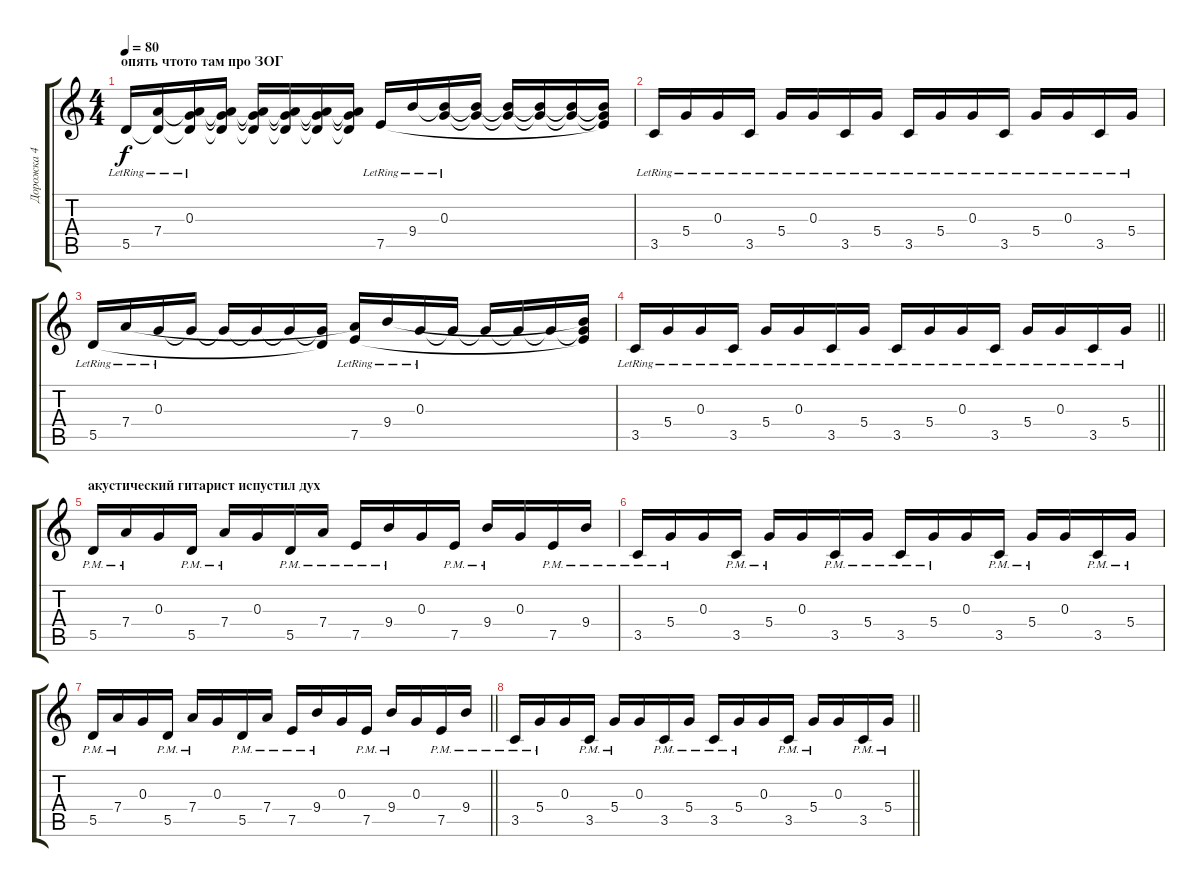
\track ("Дорожка 4" "Дорожка 4") {instrument distortionguitar}
\staff {score tabs}
\tuning (E4 B3 G3 D3 A2 E2) {hide}
\ts (4 4)
\section ("" "опять чтото там про ЗОГ")
\tempo 80
\clef g2
\ks c
5.5{lr}.16{dy f} (7.4{lr} 5.5{t}).16 (0.3{lr} 7.4{t} 5.5{t}).16 (0.3{t} 7.4{t} 5.5{t}).16 (0.3{t} 7.4{t} 5.5{t}).16 (0.3{t} 7.4{t} 5.5{t}).16 (0.3{t} 7.4{t} 5.5{t}).16 (0.3{t} 7.4{t} 5.5{t}).16 7.5{lr}.16 9.4{lr}.16 (0.3{lr} 9.4{t}).16 (0.3{t} 9.4{t}).16 (0.3{t} 9.4{t}).16 (0.3{t} 9.4{t}).16 (0.3{t} 9.4{t}).16 (0.3{t} 9.4{t} 7.5{t}).16 |
3.5{lr}.16 5.4{lr}.16 0.3{lr}.16 3.5{lr}.16 5.4{lr}.16 0.3{lr}.16 3.5{lr}.16 5.4{lr}.16 3.5{lr}.16 5.4{lr}.16 0.3{lr}.16 3.5{lr}.16 5.4{lr}.16 0.3{lr}.16 3.5{lr}.16 5.4{lr}.16 |
5.5{lr}.16 7.4{lr}.16 0.3{lr}.16 0.3{t}.16 0.3{t}.16 0.3{t}.16 0.3{t}.16 (0.3{t} 5.5{t}).16 (7.4{t} 7.5{lr}).16 9.4{lr}.16 0.3{lr}.16 0.3{t}.16 0.3{t}.16 0.3{t}.16 0.3{t}.16 (0.3{t} 9.4{t} 7.5{t}).16 |
\barLineRight lightlight
3.5{lr}.16 5.4{lr}.16 0.3{lr}.16 3.5{lr}.16 5.4{lr}.16 0.3{lr}.16 3.5{lr}.16 5.4{lr}.16 3.5{lr}.16 5.4{lr}.16 0.3{lr}.16 3.5{lr}.16 5.4{lr}.16 0.3{lr}.16 3.5{lr}.16 5.4{lr}.16 |
\section ("" "акустический гитарист испустил дух")
5.5{pm}.16 7.4{pm}.16 0.3.16 5.5{pm}.16 7.4{pm}.16 0.3.16 5.5{pm}.16 7.4{pm}.16 7.5{pm}.16 9.4{pm}.16 0.3.16 7.5{pm}.16 9.4{pm}.16 0.3.16 7.5{pm}.16 9.4{pm}.16 |
3.5{pm}.16 5.4{pm}.16 0.3.16 3.5{pm}.16 5.4{pm}.16 0.3.16 3.5{pm}.16 5.4{pm}.16 3.5{pm}.16 5.4{pm}.16 0.3.16 3.5{pm}.16 5.4{pm}.16 0.3.16 3.5{pm}.16 5.4{pm}.16 |
\barLineRight lightlight
5.5{pm}.16 7.4{pm}.16 0.3.16 5.5{pm}.16 7.4{pm}.16 0.3.16 5.5{pm}.16 7.4{pm}.16 7.5{pm}.16 9.4{pm}.16 0.3.16 7.5{pm}.16 9.4{pm}.16 0.3.16 7.5{pm}.16 9.4{pm}.16 |
\barLineRight lightlight
3.5{pm}.16 5.4{pm}.16 0.3.16 3.5{pm}.16 5.4{pm}.16 0.3.16 3.5{pm}.16 5.4{pm}.16 3.5{pm}.16 5.4{pm}.16 0.3.16 3.5{pm}.16 5.4{pm}.16 0.3.16 3.5{pm}.16 5.4{pm}.16
